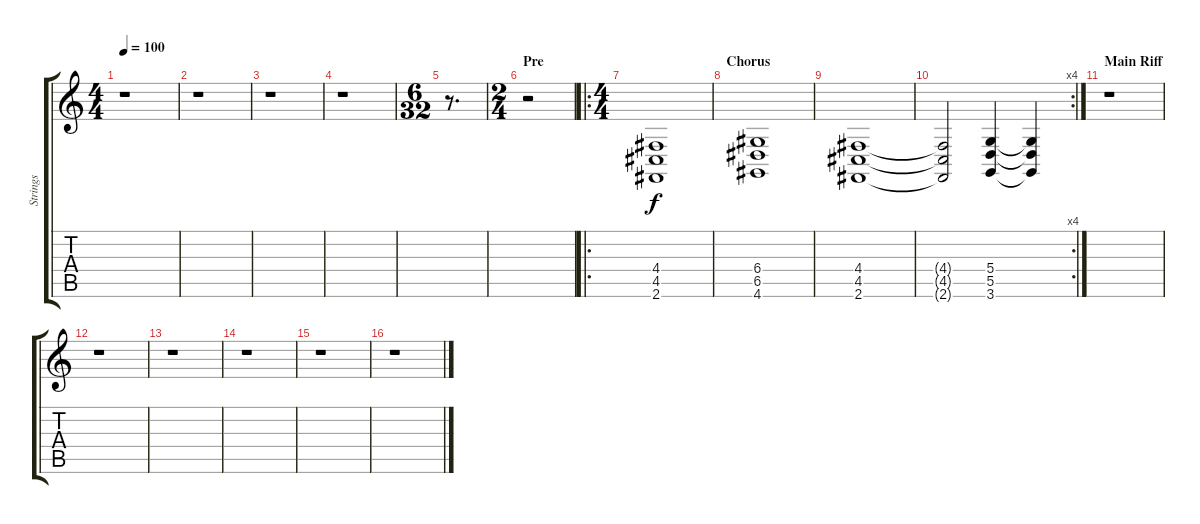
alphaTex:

\track ("Strings" "Strings") {instrument stringensemble2}
\staff {score tabs}
\tuning (E4 B3 G3 D3 A2 E2) {hide}
\ts (4 4)
\tempo 100
\clef g2
\ks c
r.1{dy f} |
r.1 |
r.1 |
r.1 |
\ts (6 32)
r.8{d} |
\ts (2 4)
\section ("" "Pre")
r.2 |
\ro
\ts (4 4)
(4.4 4.5 2.6).1 |
\section ("" "Chorus")
(6.4 6.5 4.6).1 |
(4.4 4.5 2.6).1 |
\rc 4
(4.4{t} 4.5{t} 2.6{t}).2 (5.4 5.5 3.6).4 (5.4{t} 5.5{t} 3.6{t}).4 |
\section ("" "Main Riff")
r.1 |
r.1 |
r.1 |
r.1 |
r.1 |
r.1
